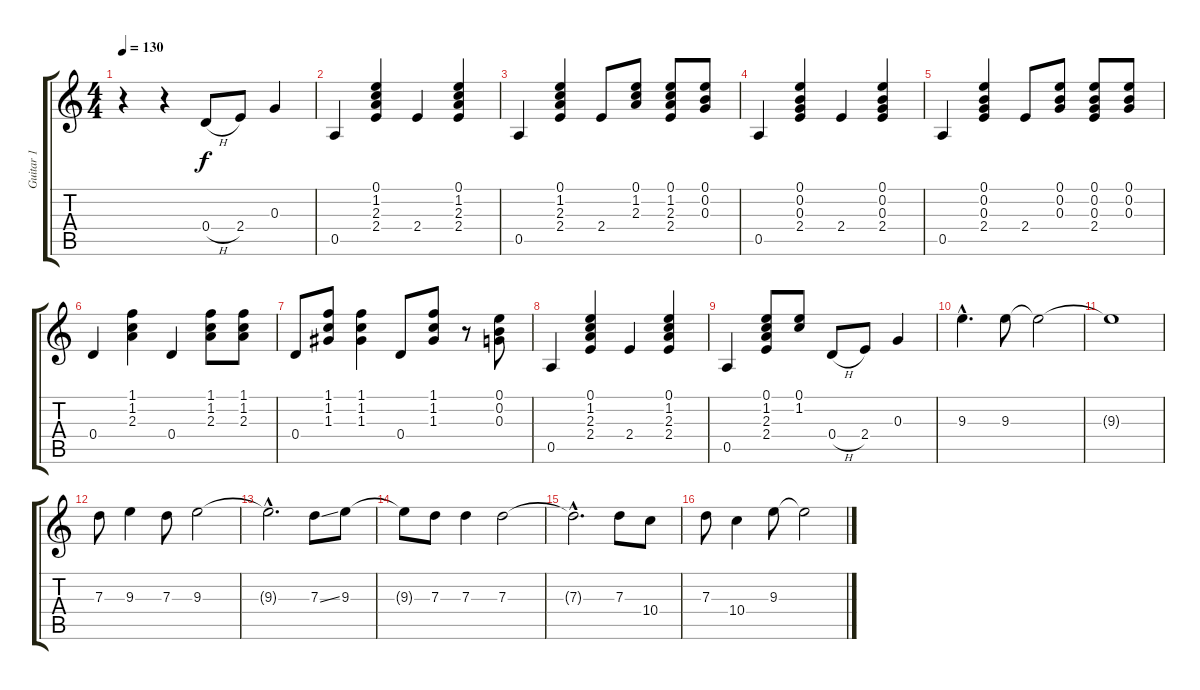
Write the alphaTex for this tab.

\track ("Guitar 1" "Guitar 1") {instrument acousticguitarsteel}
\staff {score tabs}
\tuning (E4 B3 G3 D3 A2 E2) {hide}
\ts (4 4)
\tempo 130
\clef g2
\ks c
r.4{dy f instrument acousticguitarsteel} r.4 0.4{h}.8 2.4.8 0.3.4 |
0.5.4 (0.1 1.2 2.3 2.4).4 2.4.4 (0.1 1.2 2.3 2.4).4 |
0.5.4 (0.1 1.2 2.3 2.4).4 2.4.8 (0.1 1.2 2.3).8 (0.1 1.2 2.3 2.4).8 (0.1 0.2 0.3).8 |
0.5.4 (0.1 0.2 0.3 2.4).4 2.4.4 (0.1 0.2 0.3 2.4).4 |
0.5.4 (0.1 0.2 0.3 2.4).4 2.4.8 (0.1 0.2 0.3).8 (0.1 0.2 0.3 2.4).8 (0.1 0.2 0.3).8 |
0.4.4 (1.1 1.2 2.3).4 0.4.4 (1.1 1.2 2.3).8 (1.1 1.2 2.3).8 |
0.4.8 (1.1 1.2 1.3).8 (1.1 1.2 1.3).4 0.4.8 (1.1 1.2 1.3).8 r.8 (0.1 0.2 0.3).8 |
0.5.4 (0.1 1.2 2.3 2.4).4 2.4.4 (0.1 1.2 2.3 2.4).4 |
0.5.4 (0.1 1.2 2.3 2.4).8 (0.1 1.2).8 0.4{h}.8 2.4.8 0.3.4 |
9.3{hac}.4{d} 9.3.8 9.3{t}.2 |
9.3{t}.1 |
7.3.8 9.3.4 7.3.8 9.3.2 |
9.3{hac t}.2{d} 7.3{ss}.8 9.3.8 |
9.3{t}.8 7.3.8 7.3.4 7.3.2 |
7.3{hac t}.2{d} 7.3.8 10.4.8 |
7.3.8 10.4.4 9.3.8 9.3{t}.2
